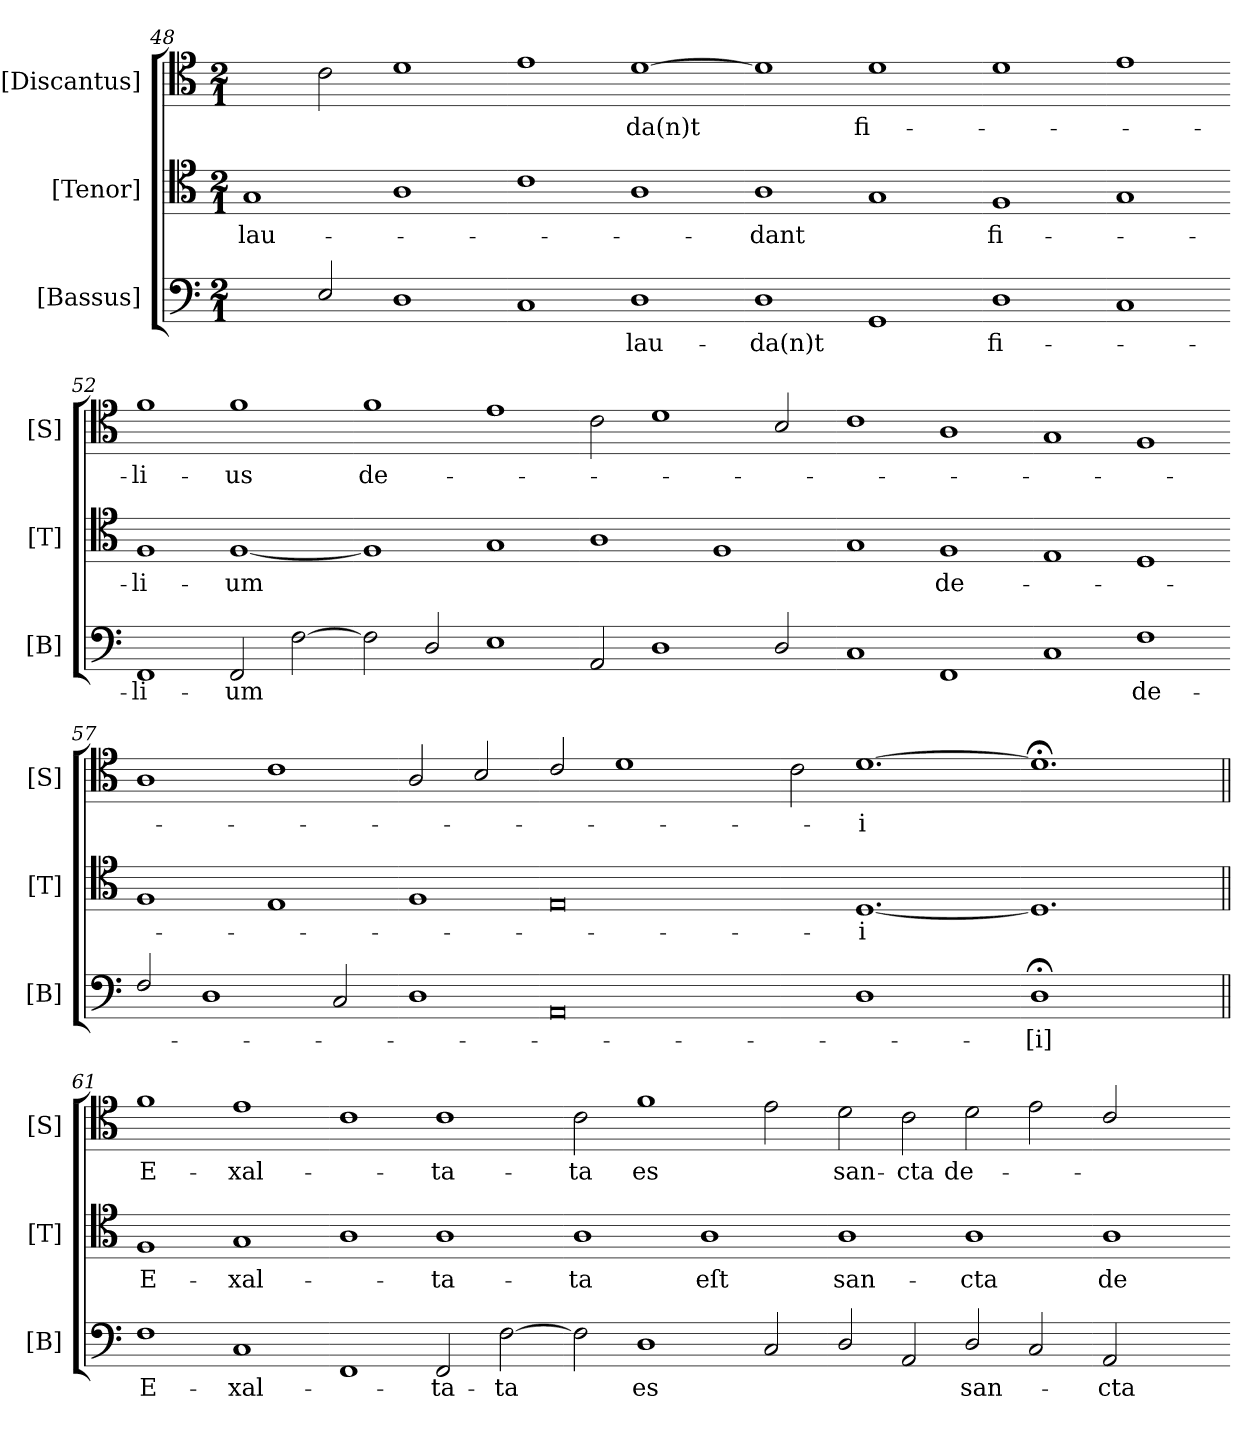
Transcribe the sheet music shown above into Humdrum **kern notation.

**kern	**text	**kern	**text	**kern	**text
*part3	*part3	*part2	*part2	*part1	*part1
*staff3	*staff3	*staff2	*staff2	*staff1	*staff1
*I"[Bassus]	*	*I"[Tenor]	*	*I"[Discantus]	*
*I'[B]	*	*I'[T]	*	*I'[S]	*
*clefF4	*	*clefC4	*	*clefC4	*
*k[]	*	*k[]	*	*k[]	*
*M2/1	*	*M2/1	*	*M2/1	*
=48	=48	=48	=48	=48	=48
2ryy	.	1G	-lau-	2ryy	.
2E/	.	.	.	2c\	.
1D	.	1A	.	1d	.
=49-	=49-	=49-	=49-	=49-	=49-
1C	.	1c	.	1e	.
1D	-lau-	1A	.	[1d	-da(n)t
=50-	=50-	=50-	=50-	=50-	=50-
1D	-da(n)t	1A	-dant	1d]	.
1GG	.	1G	.	1d	fi-
=51-	=51-	=51-	=51-	=51-	=51-
1D	fi-	1F	fi-	1d	.
=-	=-	=-	=-	=-	=-
1C	.	1G	.	1e	.
=52-	=52-	=52-	=52-	=52-	=52-
1FF	li-	1F	-li-	1f	-li-
2FF/	-um	[1F	-um	1f	-us
[2F\	.	.	.	.	.
=53-	=53-	=53-	=53-	=53-	=53-
2F\]	.	1F]	.	1f	de-
2D/	.	.	.	.	.
1E	.	1G	.	1e	.
=54-	=54-	=54-	=54-	=54-	=54-
2AA/	.	1A	.	2c\	.
1D	.	.	.	1d	.
.	.	1F	.	.	.
2D/	.	.	.	2B/	.
=55-	=55-	=55-	=55-	=55-	=55-
1C	.	1G	.	1c	.
1FF	.	1F	de-	1A	.
=56-	=56-	=56-	=56-	=56-	=56-
1C	.	1E	.	1G	.
1F	de-	1D	.	1F	.
=57-	=57-	=57-	=57-	=57-	=57-
2F/	.	1F	.	1A	.
1D	.	.	.	.	.
.	.	1E	.	1c	.
2C/	.	.	.	.	.
=58-	=58-	=58-	=58-	=58-	=58-
1D	.	1F	.	2A/	.
.	.	.	.	2B/	.
=-	=-	=-	=-	=-	=-
0AA	.	0E	.	2c/	.
.	.	.	.	1d\	.
.	.	.	.	2ryy	.
=59-	=59-	=59-	=59-	=59-	=59-
2ryy	.	2ryy	.	2c\	.
1D	.	[1.D	-i	[1.d	-i
2ryy	.	.	.	.	.
=60-	=60-	=60-	=60-	=60-	=60-
!LO:N:vis=1	!	!	!	!	!
0D;<	-[i]	1.D]	.	1.d;]	.
.	.	2ryy	.	2ryy	.
=61||	=61||	=61||	=61||	=61||	=61||
1F	E-	1F	E-	1f	E-
1C	-xal-	1G	-xal-	1e	-xal-
=62-	=62-	=62-	=62-	=62-	=62-
1FF	.	1A	.	1c	.
2FF/	-ta-	1A	-ta-	1c	-ta-
[2F\	-ta	.	.	.	.
=63-	=63-	=63-	=63-	=63-	=63-
2F\]	.	1A	-ta	2c\	-ta
1D	es	.	.	1f	es
.	.	1A	eſt	.	.
2C/	.	.	.	2e\	.
=64-	=64-	=64-	=64-	=64-	=64-
2D/	.	1A	san-	2d\	san-
2AA/	.	.	.	2c\	-cta
2D/	san-	1A	-cta	2d\	de-
2C/	.	.	.	2e\	.
=65-	=65-	=65-	=65-	=65-	=65-
2AA/	-cta	1A	de-	2c/	.
2ryy	.	.	.	2ryy	.
=-	=-	=-	=-	=-	=-
*-	*-	*-	*-	*-	*-
